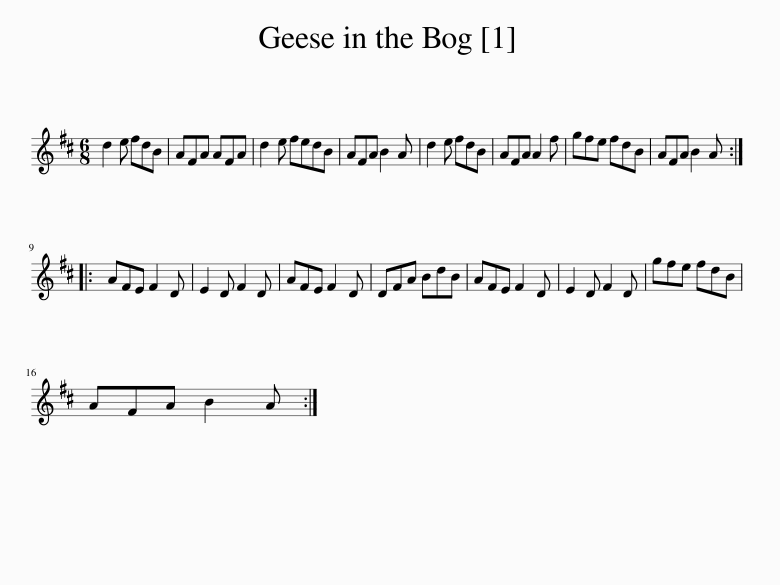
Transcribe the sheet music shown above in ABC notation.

X:1
L:1/8
M:6/8
I:linebreak $
K:D
V:1 treble
V:1
 d2 e fdB | AFA AFA | d2 e fedB | AFA B2 A | d2 e fdB | %5
 AFA A2 f | gfe fdB | AFA B2 A ::$ AFE F2 D | E2 D F2 D | %10
 AFE F2 D | DFA BdB | AFE F2 D | E2 D F2 D | gfe fdB |$ %15
 AFA B2 A :| %16
